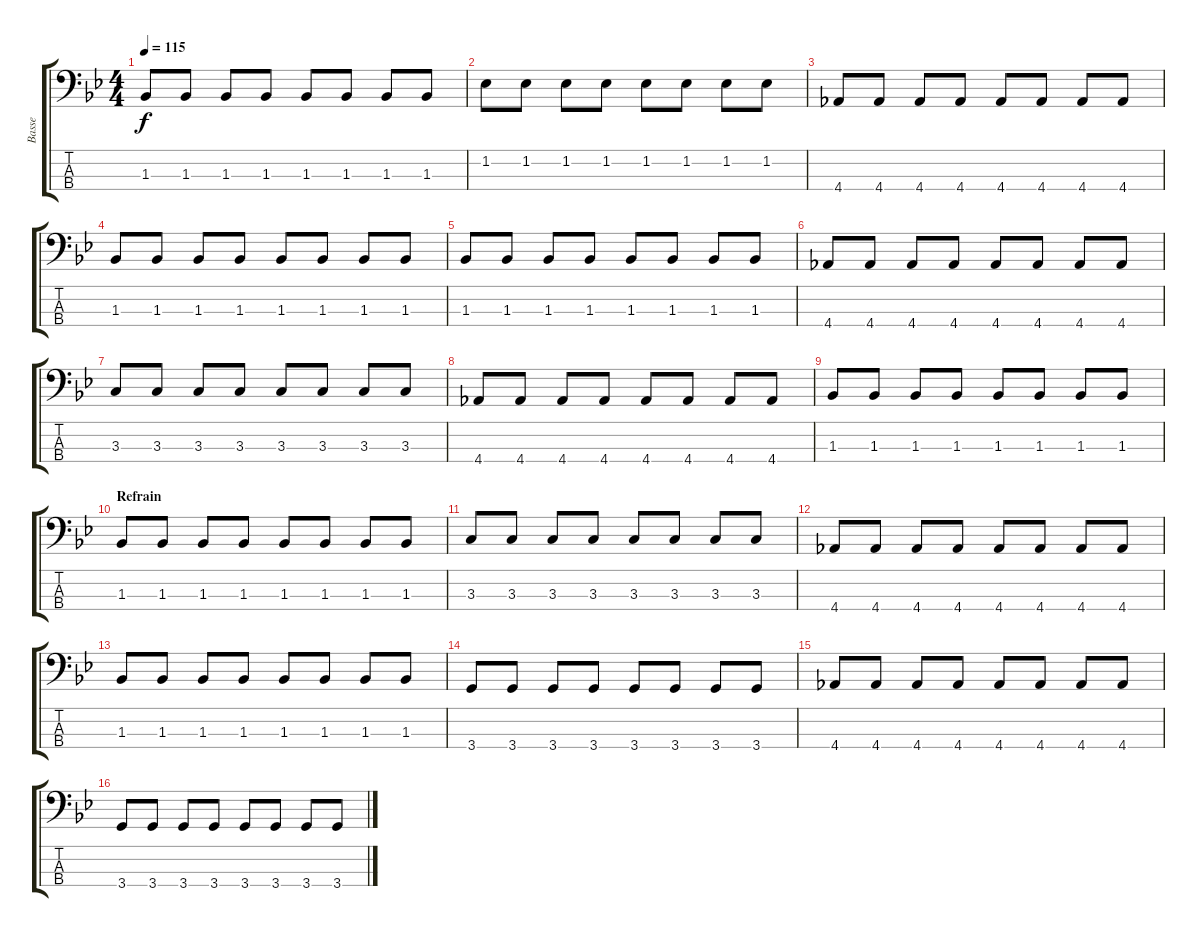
\track ("Basse" "Basse") {instrument electricbassfinger}
\staff {score tabs}
\tuning (G2 D2 A1 E1) {hide}
\ts (4 4)
\tempo 115
\clef f4
\ks bb
1.3.8{dy f} 1.3.8 1.3.8 1.3.8 1.3.8 1.3.8 1.3.8 1.3.8 |
1.2.8 1.2.8 1.2.8 1.2.8 1.2.8 1.2.8 1.2.8 1.2.8 |
4.4.8 4.4.8 4.4.8 4.4.8 4.4.8 4.4.8 4.4.8 4.4.8 |
1.3.8 1.3.8 1.3.8 1.3.8 1.3.8 1.3.8 1.3.8 1.3.8 |
1.3.8 1.3.8 1.3.8 1.3.8 1.3.8 1.3.8 1.3.8 1.3.8 |
4.4.8 4.4.8 4.4.8 4.4.8 4.4.8 4.4.8 4.4.8 4.4.8 |
3.3.8 3.3.8 3.3.8 3.3.8 3.3.8 3.3.8 3.3.8 3.3.8 |
4.4.8 4.4.8 4.4.8 4.4.8 4.4.8 4.4.8 4.4.8 4.4.8 |
1.3.8 1.3.8 1.3.8 1.3.8 1.3.8 1.3.8 1.3.8 1.3.8 |
\section ("" "Refrain")
1.3.8 1.3.8 1.3.8 1.3.8 1.3.8 1.3.8 1.3.8 1.3.8 |
3.3.8 3.3.8 3.3.8 3.3.8 3.3.8 3.3.8 3.3.8 3.3.8 |
4.4.8 4.4.8 4.4.8 4.4.8 4.4.8 4.4.8 4.4.8 4.4.8 |
1.3.8 1.3.8 1.3.8 1.3.8 1.3.8 1.3.8 1.3.8 1.3.8 |
3.4.8 3.4.8 3.4.8 3.4.8 3.4.8 3.4.8 3.4.8 3.4.8 |
4.4.8 4.4.8 4.4.8 4.4.8 4.4.8 4.4.8 4.4.8 4.4.8 |
3.4.8 3.4.8 3.4.8 3.4.8 3.4.8 3.4.8 3.4.8 3.4.8
